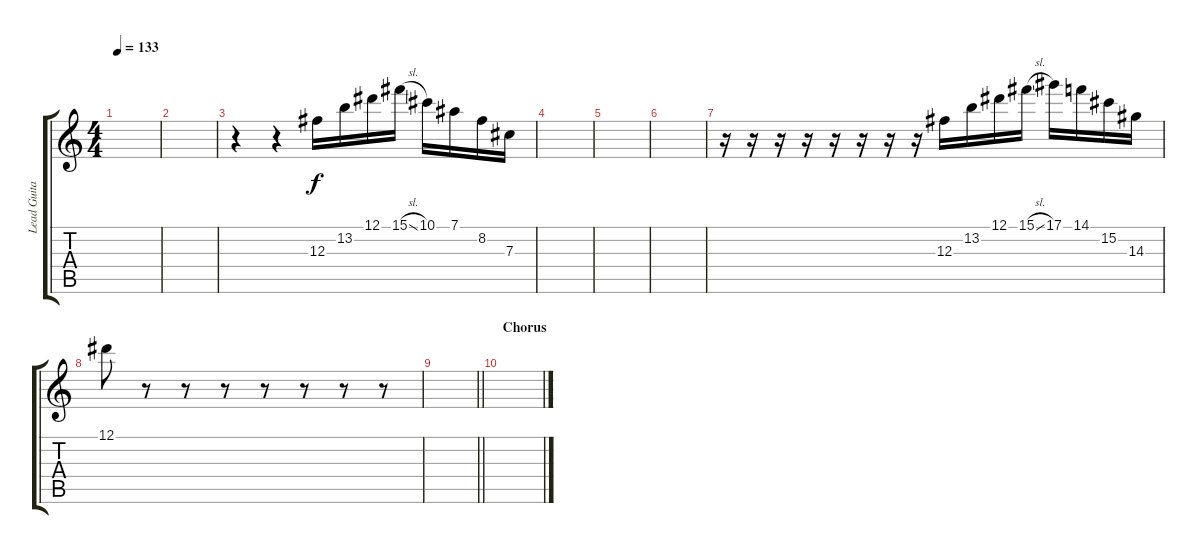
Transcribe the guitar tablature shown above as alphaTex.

\track ("Lead Guitar" "Lead Guita") {instrument distortionguitar}
\staff {score tabs}
\tuning (Eb4 Bb3 Gb3 Db3 Ab2 Eb2) {hide}
\ts (4 4)
\tempo 133
\clef g2
\ks c
|
|
r.4 r.4 12.3.16 13.2.16 12.1.16 15.1{sl}.16 10.1.16 7.1.16 8.2.16 7.3.16 |
|
|
|
r.16 r.16 r.16 r.16 r.16 r.16 r.16 r.16 12.3.16 13.2.16 12.1.16 15.1{sl}.16 17.1.16 14.1.16 15.2.16 14.3.16 |
12.1.8 r.8 r.8 r.8 r.8 r.8 r.8 r.8 |
\barLineRight lightlight
|
\section ("" "Chorus")
